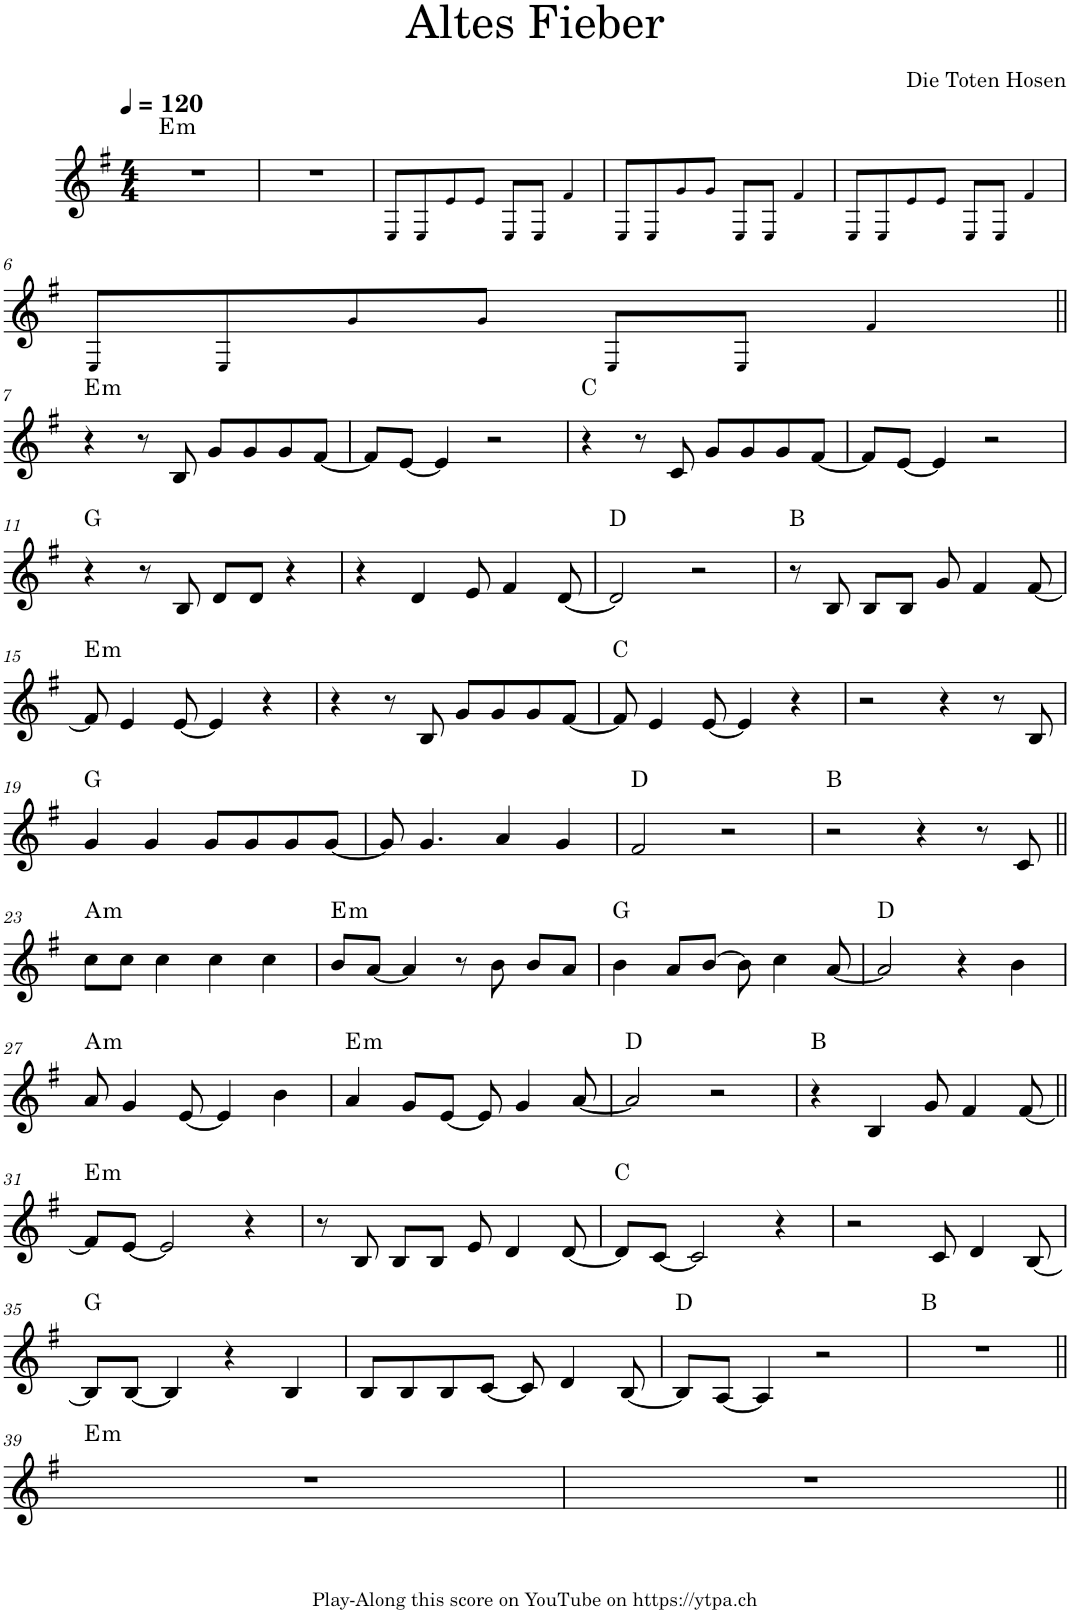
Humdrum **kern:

**kern	**harte
*part1	*part1
*staff1	*
*I"Piano	*
*I'Pno.	*
*clefG2	*
*k[f#]	*
*M4/4	*
*MM120	*
=1	=1
!	!LO:H:kt=m
1r	E:min
=2	=2
1r	.
=3	=3
8E!/L	.
8E!/	.
8e!/	.
8e!/J	.
8E!/L	.
8E!/J	.
4f#!/	.
=4	=4
8E!/L	.
8E!/	.
8g!/	.
8g!/J	.
8E!/L	.
8E!/J	.
4f#!/	.
=5	=5
8E!/L	.
8E!/	.
8e!/	.
8e!/J	.
8E!/L	.
8E!/J	.
4f#!/	.
!!LO:LB:g=z
=6	=6
8E!/L	.
8E!/	.
8g!/	.
8g!/J	.
8E!/L	.
8E!/J	.
4f#!/	.
!!LO:LB:g=z
=7||	=7||
!	!LO:H:kt=m
4r	E:min
8r	.
8B/	.
8g/L	.
8g/	.
8g/	.
[8f#/J	.
=8	=8
8f#/L]	.
[8e/J	.
4e/]	.
2r	.
=9	=9
4r	C:maj
8r	.
8c/	.
8g/L	.
8g/	.
8g/	.
[8f#/J	.
=10	=10
8f#/L]	.
[8e/J	.
4e/]	.
2r	.
!!LO:LB:g=z
=11	=11
4r	G:maj
8r	.
8B/	.
8d/L	.
8d/J	.
4r	.
=12	=12
4r	.
4d/	.
8e/	.
4f#/	.
[8d/	.
=13	=13
2d/]	D:maj
2r	.
=14	=14
8r	B:maj
8B/	.
8B/L	.
8B/J	.
8g/	.
4f#/	.
[8f#/	.
!!LO:LB:g=z
=15	=15
!	!LO:H:kt=m
8f#/]	E:min
4e/	.
[8e/	.
4e/]	.
4r	.
=16	=16
4r	.
8r	.
8B/	.
8g/L	.
8g/	.
8g/	.
[8f#/J	.
=17	=17
8f#/]	C:maj
4e/	.
[8e/	.
4e/]	.
4r	.
=18	=18
2r	.
4r	.
8r	.
8B/	.
!!LO:LB:g=z
=19	=19
4g/	G:maj
4g/	.
8g/L	.
8g/	.
8g/	.
[8g/J	.
=20	=20
8g/]	.
4.g/	.
4a/	.
4g/	.
=21	=21
2f#/	D:maj
2r	.
=22	=22
2r	B:maj
4r	.
8r	.
8c/	.
!!LO:LB:g=z
=23||	=23||
!	!LO:H:kt=m
8cc\L	A:min
8cc\J	.
4cc\	.
4cc\	.
4cc\	.
=24	=24
!	!LO:H:kt=m
8b/L	E:min
[8a/J	.
4a/]	.
8r	.
8b\	.
8b/L	.
8a/J	.
=25	=25
4b\	G:maj
8a/L	.
[8b/J	.
8b\]	.
4cc\	.
[8a/	.
=26	=26
2a/]	D:maj
4r	.
4b\	.
!!LO:LB:g=z
=27	=27
!	!LO:H:kt=m
8a/	A:min
4g/	.
[8e/	.
4e/]	.
4b\	.
=28	=28
!	!LO:H:kt=m
4a/	E:min
8g/L	.
[8e/J	.
8e/]	.
4g/	.
[8a/	.
=29	=29
2a/]	D:maj
2r	.
=30	=30
4r	B:maj
4B/	.
8g/	.
4f#/	.
[8f#/	.
!!LO:LB:g=z
=31||	=31||
!	!LO:H:kt=m
8f#/L]	E:min
[8e/J	.
2e/]	.
4r	.
=32	=32
8r	.
8B/	.
8B/L	.
8B/J	.
8e/	.
4d/	.
[8d/	.
=33	=33
8d/L]	C:maj
[8c/J	.
2c/]	.
4r	.
=34	=34
2r	.
8c/	.
4d/	.
[8B/	.
!!LO:LB:g=z
=35	=35
8B/L]	G:maj
[8B/J	.
4B/]	.
4r	.
4B/	.
=36	=36
8B/L	.
8B/	.
8B/	.
[8c/J	.
8c/]	.
4d/	.
[8B/	.
=37	=37
8B/L]	D:maj
[8A/J	.
4A/]	.
2r	.
=38	=38
1r	B:maj
!!LO:LB:g=z
=39||	=39||
!	!LO:H:kt=m
1r	E:min
=40	=40
1r	.
=||	=||
*-	*-
